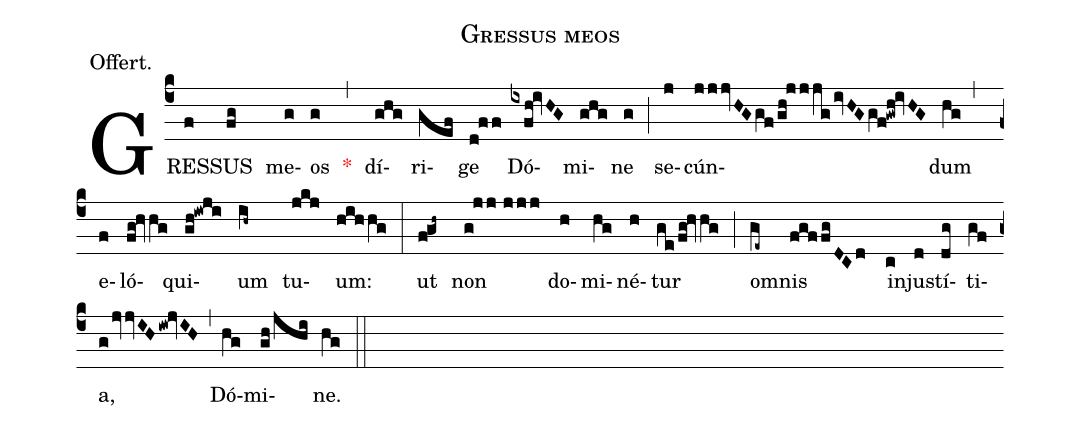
name:Gressus meos;
annotation:Offert.;
mode:VIII.;
office-part:Offertory;
%%
(c4) GRES(f)SUS(fg) me(g)os(g) <v>\red{*}</v>(,) dí(ghg)ri(gef)ge(d!ff) Dó(ixfh!ivHG)mi(ghg)ne(g) (;) se(j)cún(jjjvHGgf/gh!jjjgivHGgf!gwh!ivHG)dum(hg) (,) e(f)ló(fg!hvhg)qui(gh!iwji)um(ih~) tu(jkj)um:(hihhg) (:) ut(f!gh~) non(g!jj//jjj) do(h)mi(hg)né(h)tur(ge/fg!hvhg) (;) o(ge~)mnis(fgf/fgDCd) in(c)ju(d)stí(dg)ti(gf)a,(g/jvvIHiw!jvIH) (,) Dó(hg)mi(gh/jhi)ne.(hg) (::)
